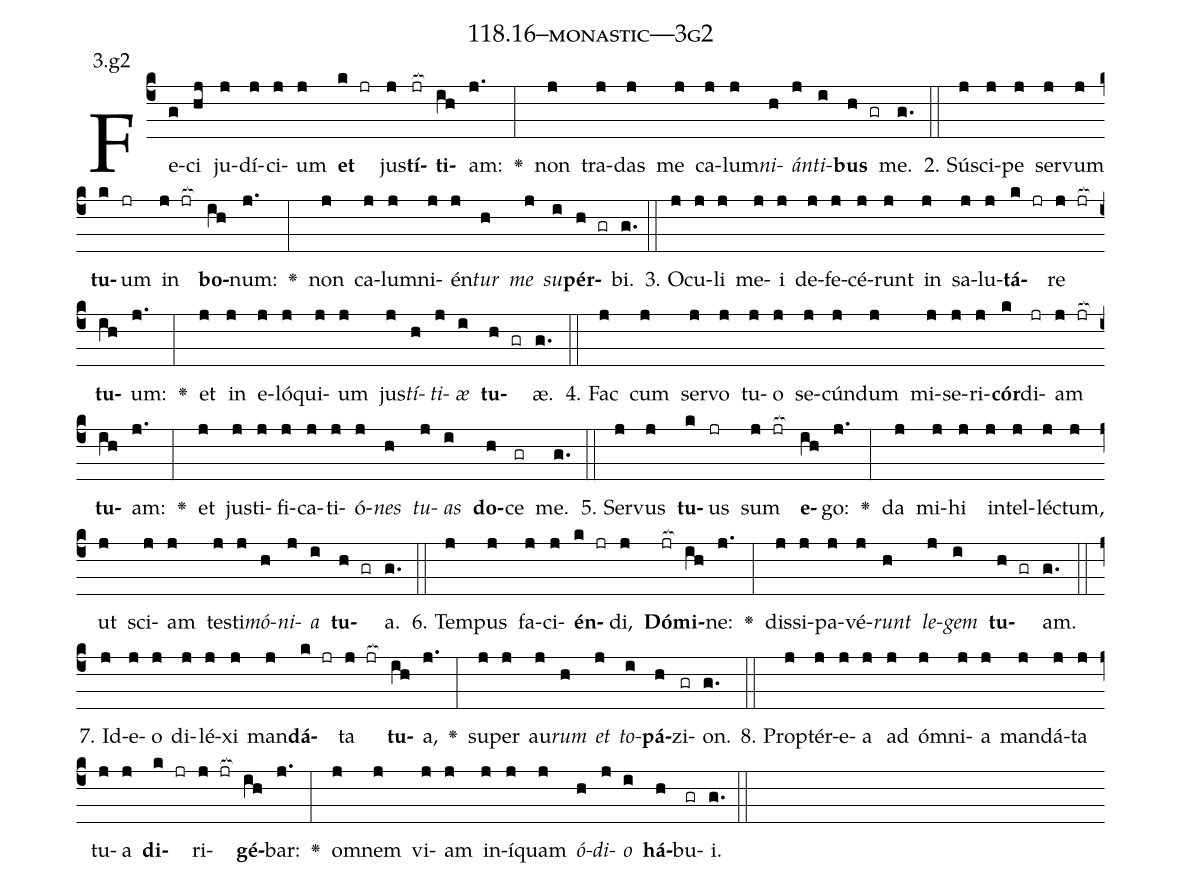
name: 118.16--monastic---3g2;
annotation: 3.g2;
%%
(c4)Fe(g)ci(hj) ju(j)dí(j)ci(j)um(j) <b>et</b>(k jr) jus(j)<b>tí</b>(jr[ocb:1{])<b>ti</b>(ih[ocb:0}])am:(j.) <v>\greheightstar</v>(:) non(j) tra(j)das(j) me(j) ca(j)lum(j)<i>ni</i>(h)<i>án</i>(j)<i>ti</i>(i)<b>bus</b>(h gr) me.(g.) (::)
2. Sú(j)sci(j)pe(j) ser(j)vum(j) <b>tu</b>(k)um(jr) in(j jr[ocb:1{]) <b>bo</b>(ih[ocb:0}])num:(j.) <v>\greheightstar</v>(:) non(j) ca(j)lum(j)ni(j)én(j)<i>tur</i>(h) <i>me</i>(j) <i>su</i>(i)<b>pér</b>(h gr)bi.(g.) (::)
3. O(j)cu(j)li(j) me(j)i(j) de(j)fe(j)cé(j)runt(j) in(j) sa(j)lu(j)<b>tá</b>(k jr)re(j jr[ocb:1{]) <b>tu</b>(ih[ocb:0}])um:(j.) <v>\greheightstar</v>(:) et(j) in(j) e(j)ló(j)qui(j)um(j) jus(j)<i>tí</i>(h)<i>ti</i>(j)<i>æ</i>(i) <b>tu</b>(h gr)æ.(g.) (::)
4. Fac(j) cum(j) ser(j)vo(j) tu(j)o(j) se(j)cún(j)dum(j) mi(j)se(j)ri(j)<b>cór</b>(k)di(jr)am(j jr[ocb:1{]) <b>tu</b>(ih[ocb:0}])am:(j.) <v>\greheightstar</v>(:) et(j) jus(j)ti(j)fi(j)ca(j)ti(j)ó(j)<i>nes</i>(h) <i>tu</i>(j)<i>as</i>(i) <b>do</b>(h)ce(gr) me.(g.) (::)
5. Ser(j)vus(j) <b>tu</b>(k)us(jr) sum(j jr[ocb:1{]) <b>e</b>(ih[ocb:0}])go:(j.) <v>\greheightstar</v>(:) da(j) mi(j)hi(j) in(j)tel(j)léc(j)tum,(j) ut(j) sci(j)am(j) tes(j)ti(j)<i>mó</i>(h)<i>ni</i>(j)<i>a</i>(i) <b>tu</b>(h gr)a.(g.) (::)
6. Tem(j)pus(j) fa(j)ci(j)<b>én</b>(k jr)di,(j) <b>Dó</b>(jr[ocb:1{])<b>mi</b>(ih[ocb:0}])ne:(j.) <v>\greheightstar</v>(:) dis(j)si(j)pa(j)vé(j)<i>runt</i>(h) <i>le</i>(j)<i>gem</i>(i) <b>tu</b>(h gr)am.(g.) (::)
7. Id(j)e(j)o(j) di(j)lé(j)xi(j) man(j)<b>dá</b>(k jr)ta(j jr[ocb:1{]) <b>tu</b>(ih[ocb:0}])a,(j.) <v>\greheightstar</v>(:) su(j)per(j) au(j)<i>rum</i>(h) <i>et</i>(j) <i>to</i>(i)<b>pá</b>(h)zi(gr)on.(g.) (::)
8. Prop(j)tér(j)e(j)a(j) ad(j) óm(j)ni(j)a(j) man(j)dá(j)ta(j) tu(j)a(j) <b>di</b>(k jr)ri(j jr[ocb:1{])<b>gé</b>(ih[ocb:0}])bar:(j.) <v>\greheightstar</v>(:) om(j)nem(j) vi(j)am(j) in(j)í(j)quam(j) <i>ó</i>(h)<i>di</i>(j)<i>o</i>(i) <b>há</b>(h)bu(gr)i.(g.) (::)
